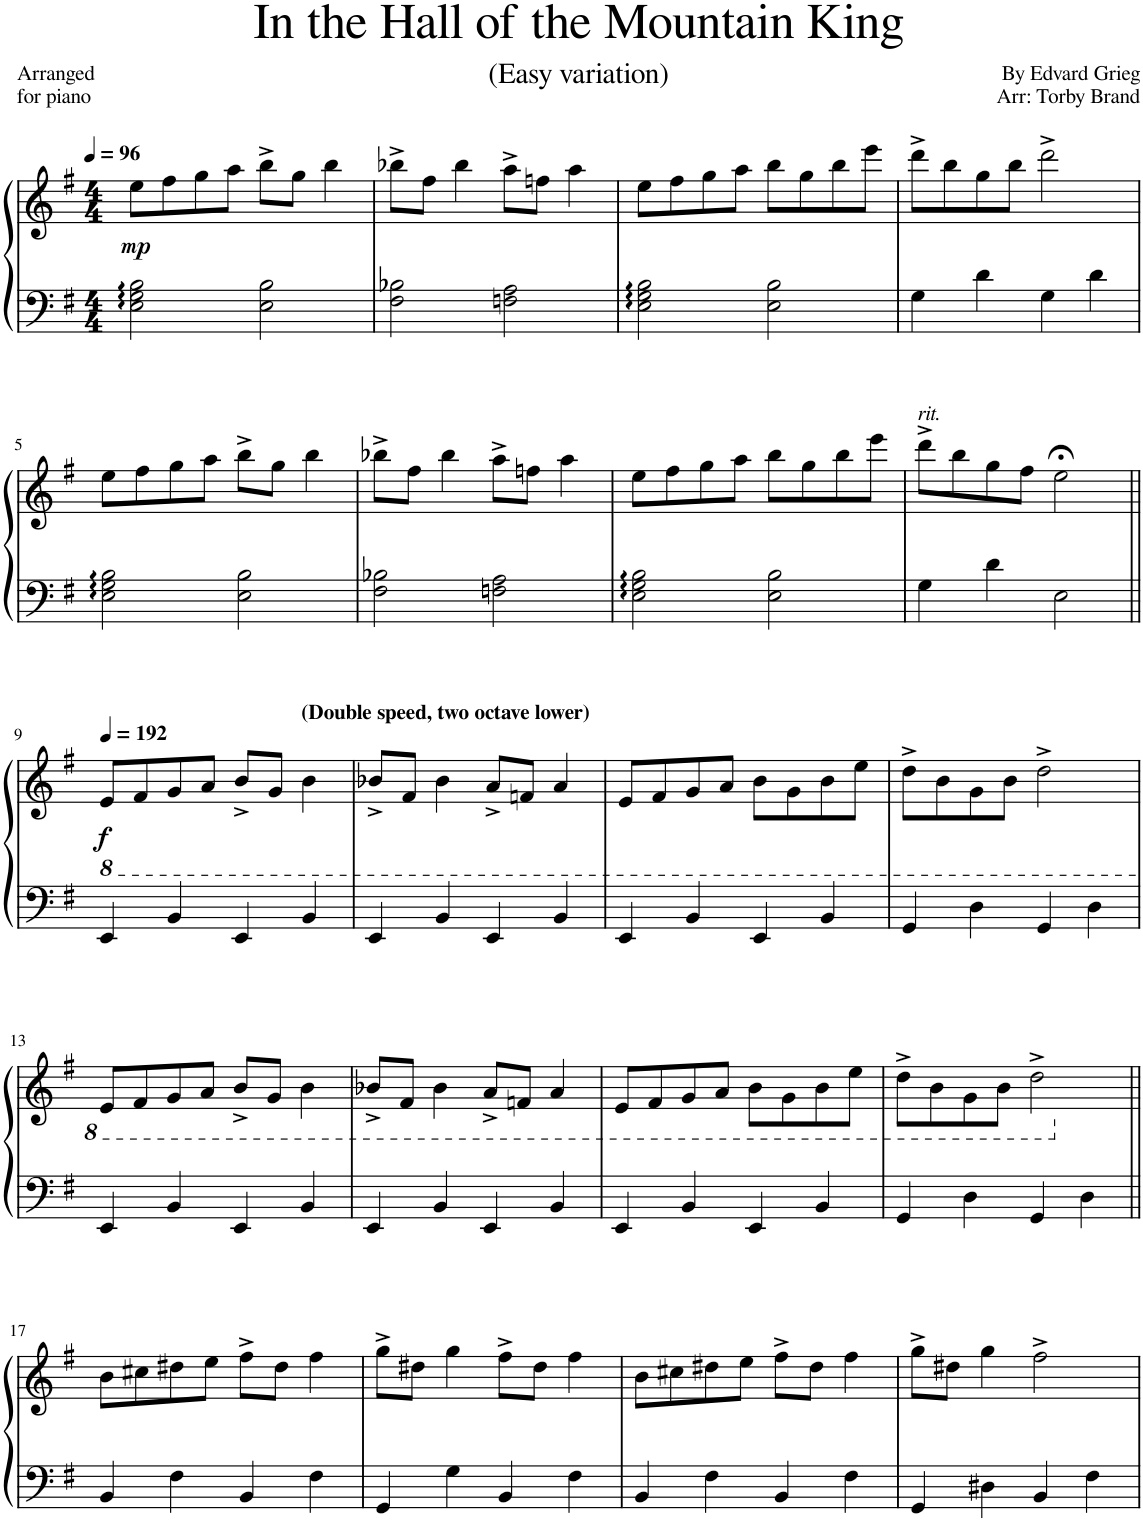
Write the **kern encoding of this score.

**kern	**kern	**dynam
*part1	*part1	*part1
*staff2	*staff1	*staff1/2
*I"Piano	*	*
*I'Pno.	*	*
*clefF4	*clefG2	*
*k[f#]	*k[f#]	*
*M4/4	*M4/4	*
*MM96	*MM96	*
=1	=1	=1
!	!	!LO:DY:b
2E\:: 2G\:: 2B\::	8ee\L	mp
.	8ff#\	.
.	8gg\	.
.	8aa\J	.
2E\ 2B\	8bb^\L	.
.	8gg\J	.
.	4bb\	.
=2	=2	=2
2F#\ 2B-X\	8bb-X^\L	.
.	8ff#\J	.
.	4bb-\	.
2Fn\ 2A\	8aa^\L	.
.	8ffn\J	.
.	4aa\	.
=3	=3	=3
2E\:: 2G\:: 2B\::	8ee\L	.
.	8ff#\	.
.	8gg\	.
.	8aa\J	.
2E\ 2B\	8bb\L	.
.	8gg\	.
.	8bb\	.
.	8eee\J	.
=4	=4	=4
4G\	8ddd^\L	.
.	8bb\	.
4d\	8gg\	.
.	8bb\J	.
4G\	2ddd^\	.
4d\	.	.
!!LO:LB:g=z
=5	=5	=5
2E\:: 2G\:: 2B\::	8ee\L	.
.	8ff#\	.
.	8gg\	.
.	8aa\J	.
2E\ 2B\	8bb^\L	.
.	8gg\J	.
.	4bb\	.
=6	=6	=6
2F#\ 2B-X\	8bb-X^\L	.
.	8ff#\J	.
.	4bb-\	.
2Fn\ 2A\	8aa^\L	.
.	8ffn\J	.
.	4aa\	.
=7	=7	=7
2E\:: 2G\:: 2B\::	8ee\L	.
.	8ff#\	.
.	8gg\	.
.	8aa\J	.
2E\ 2B\	8bb\L	.
.	8gg\	.
.	8bb\	.
.	8eee\J	.
=8	=8	=8
!	!LO:TX:a:i:t=rit.	!
4G\	8ddd^\L	.
.	8bb\	.
4d\	8gg\	.
.	8ff#\J	.
2E\	2ee;<\	.
!!LO:LB:g=z
=9||	=9||	=9||
*	*8ba	*
*	*MM192	*
!	!	!LO:DY:b
4EE/	8E/L	f
.	8F#/	.
4BB/	8G/	.
.	8A/J	.
4EE/	8B^/L	.
.	8G/J	.
!	!LO:TX:a:B:t=(Double speed, two octave lower)	!
4BB/	4B\	.
=10	=10	=10
4EE/	8B-X^/L	.
.	8F#/J	.
4BB/	4B-\	.
4EE/	8A^/L	.
.	8Fn/J	.
4BB/	4A/	.
=11	=11	=11
4EE/	8E/L	.
.	8F#/	.
4BB/	8G/	.
.	8A/J	.
4EE/	8B\L	.
.	8G\	.
4BB/	8B\	.
.	8e\J	.
=12	=12	=12
4GG/	8d^\L	.
.	8B\	.
4D\	8G\	.
.	8B\J	.
4GG/	2d^\	.
4D\	.	.
!!LO:LB:g=z
=13	=13	=13
4EE/	8E/L	.
.	8F#/	.
4BB/	8G/	.
.	8A/J	.
4EE/	8B^/L	.
.	8G/J	.
4BB/	4B\	.
=14	=14	=14
4EE/	8B-X^/L	.
.	8F#/J	.
4BB/	4B-\	.
4EE/	8A^/L	.
.	8Fn/J	.
4BB/	4A/	.
=15	=15	=15
4EE/	8E/L	.
.	8F#/	.
4BB/	8G/	.
.	8A/J	.
4EE/	8B\L	.
.	8G\	.
4BB/	8B\	.
.	8e\J	.
=16	=16	=16
4GG/	8d^\L	.
.	8B\	.
4D\	8G\	.
.	8B\J	.
4GG/	2d^\	.
4D\	.	.
!!LO:LB:g=z
=17||	=17||	=17||
*	*X8ba	*
4BB/	8b\L	.
.	8cc#X\	.
4F#\	8dd#X\	.
.	8ee\J	.
4BB/	8ff#^\L	.
.	8dd#\J	.
4F#\	4ff#\	.
=18	=18	=18
4GG/	8gg^\L	.
.	8dd#X\J	.
4G\	4gg\	.
4BB/	8ff#^\L	.
.	8dd#\J	.
4F#\	4ff#\	.
=19	=19	=19
4BB/	8b\L	.
.	8cc#X\	.
4F#\	8dd#X\	.
.	8ee\J	.
4BB/	8ff#^\L	.
.	8dd#\J	.
4F#\	4ff#\	.
=20	=20	=20
4GG/	8gg^\L	.
.	8dd#X\J	.
4D#X\	4gg\	.
4BB/	2ff#^\	.
4F#\	.	.
=	=	=
*-	*-	*-
